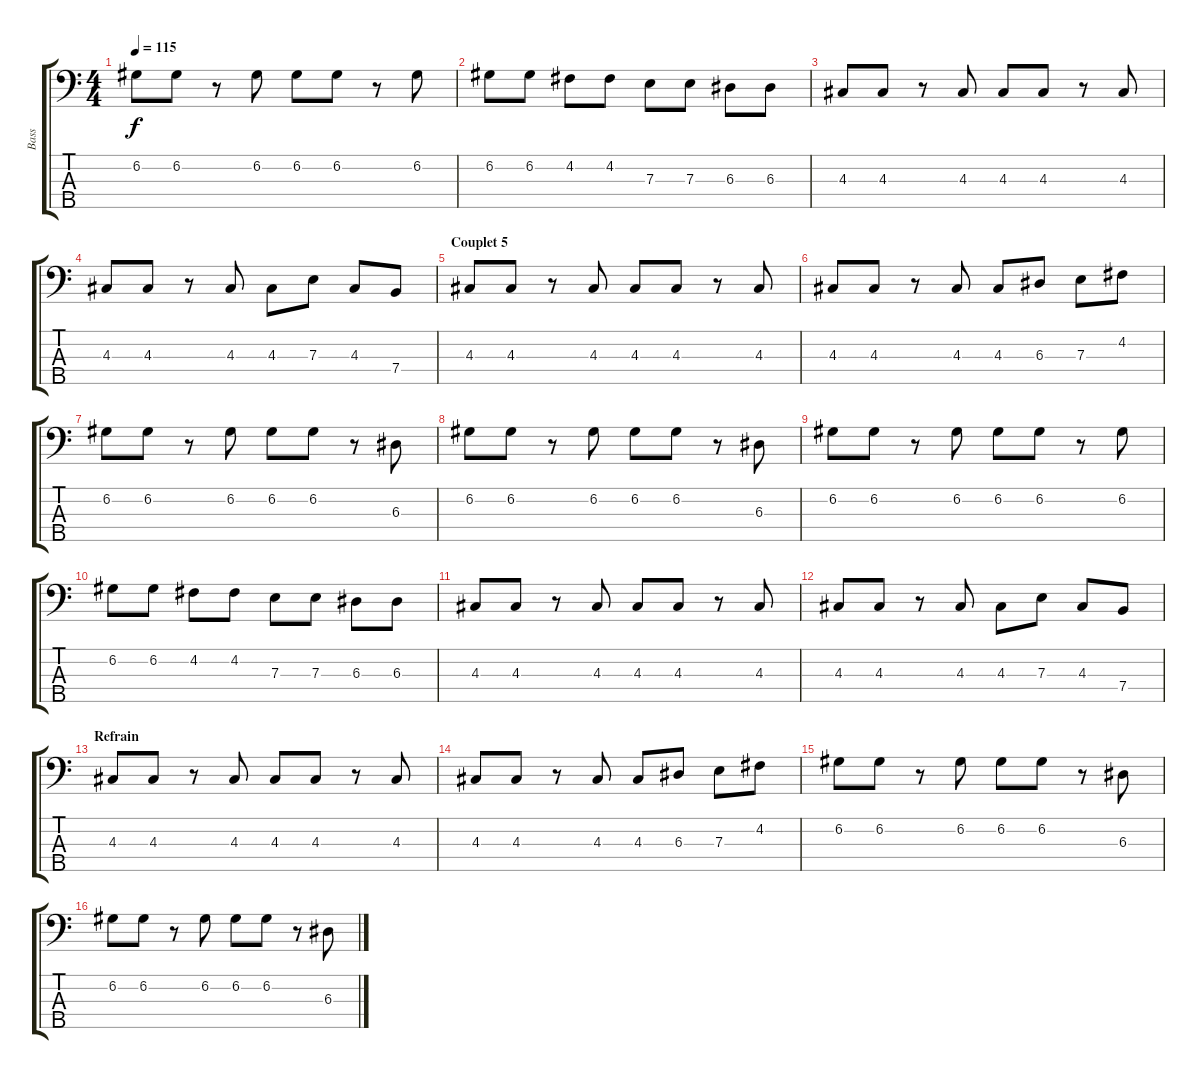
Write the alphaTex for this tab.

\track ("Bass" "Bass") {instrument acousticbass}
\staff {score tabs}
\tuning (G2 D2 A1 E1 B0) {hide}
\ts (4 4)
\tempo 115
\clef f4
\ks c
6.2.8{dy f} 6.2.8 r.8 6.2.8 6.2.8 6.2.8 r.8 6.2.8 |
6.2.8 6.2.8 4.2.8 4.2.8 7.3.8 7.3.8 6.3.8 6.3.8 |
4.3.8 4.3.8 r.8 4.3.8 4.3.8 4.3.8 r.8 4.3.8 |
4.3.8 4.3.8 r.8 4.3.8 4.3.8 7.3.8 4.3.8 7.4.8 |
\section ("" "Couplet 5")
4.3.8 4.3.8 r.8 4.3.8 4.3.8 4.3.8 r.8 4.3.8 |
4.3.8 4.3.8 r.8 4.3.8 4.3.8 6.3.8 7.3.8 4.2.8 |
6.2.8 6.2.8 r.8 6.2.8 6.2.8 6.2.8 r.8 6.3.8 |
6.2.8 6.2.8 r.8 6.2.8 6.2.8 6.2.8 r.8 6.3.8 |
6.2.8 6.2.8 r.8 6.2.8 6.2.8 6.2.8 r.8 6.2.8 |
6.2.8 6.2.8 4.2.8 4.2.8 7.3.8 7.3.8 6.3.8 6.3.8 |
4.3.8 4.3.8 r.8 4.3.8 4.3.8 4.3.8 r.8 4.3.8 |
4.3.8 4.3.8 r.8 4.3.8 4.3.8 7.3.8 4.3.8 7.4.8 |
\section ("" "Refrain")
4.3.8 4.3.8 r.8 4.3.8 4.3.8 4.3.8 r.8 4.3.8 |
4.3.8 4.3.8 r.8 4.3.8 4.3.8 6.3.8 7.3.8 4.2.8 |
6.2.8 6.2.8 r.8 6.2.8 6.2.8 6.2.8 r.8 6.3.8 |
6.2.8 6.2.8 r.8 6.2.8 6.2.8 6.2.8 r.8 6.3.8
